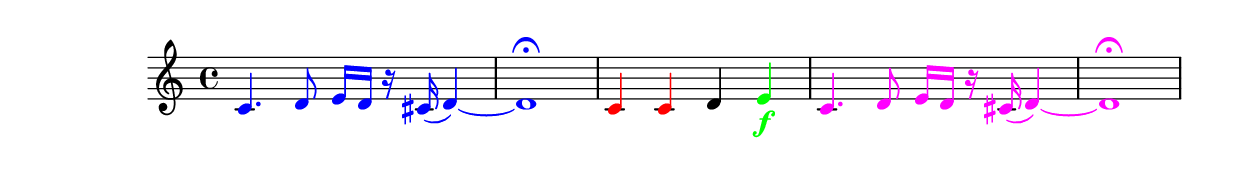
%{
  TODO:
  - join color- and uncolor- functions through boolean argument
  - apply all-grobs instead of list (look up...)
%}

\version "2.18.0"

colorGrob =
#(define-music-function (parser location my-grob my-color)
   (symbol? color?)
   #{
       \temporary \override #my-grob #'color = #my-color
   #})

uncolorGrob =
#(define-music-function (parser location my-grob)
   (symbol?)
   #{
     \revert #my-grob #'color
   #})

colorGrobs =
#(define-music-function (parser location my-grob-list my-color)
   (symbol-list? color?)
   (if (> 2 (length my-grob-list))
       #{
         \colorGrob #(car my-grob-list) #my-color
       #}
       #{
         \colorGrob #(car my-grob-list) #my-color
         \colorGrobs #(cdr my-grob-list) #my-color
       #}))

uncolorGrobs =
#(define-music-function (parser location my-grob-list)
   (symbol-list?)
   (if (> 2 (length my-grob-list))
       #{
         \uncolorGrob #(car my-grob-list)
       #}
       #{
         \uncolorGrob #(car my-grob-list)
         \uncolorGrobs #(cdr my-grob-list)
       #}))


colorMusic =
#(define-music-function (parser location my-color music)
   (color? ly:music?)
   #{
     \colorGrobs #'(NoteHead
                    Stem
                    Flag
                    Beam
                    Rest
                    Slur
                    PhrasingSlur
                    Tie
                    Script
                    Dots
                    DynamicText
                    Accidental) #my-color

     #music

     \uncolorGrobs #'(NoteHead
                      Stem
                      Flag
                      Beam
                      Rest
                      Slur
                      PhrasingSlur
                      Tie
                      Script
                      Dots
                      DynamicText
                      Accidental)
   #})

music = \relative c' {
  c4. d8 e16 d r cis( d4) ~ | d1 \fermata
}

\relative c' {
  \colorMusic #blue \music
  \colorMusic #red { c4 c } d \colorMusic #green e\f
  \colorMusic #magenta \music
}
